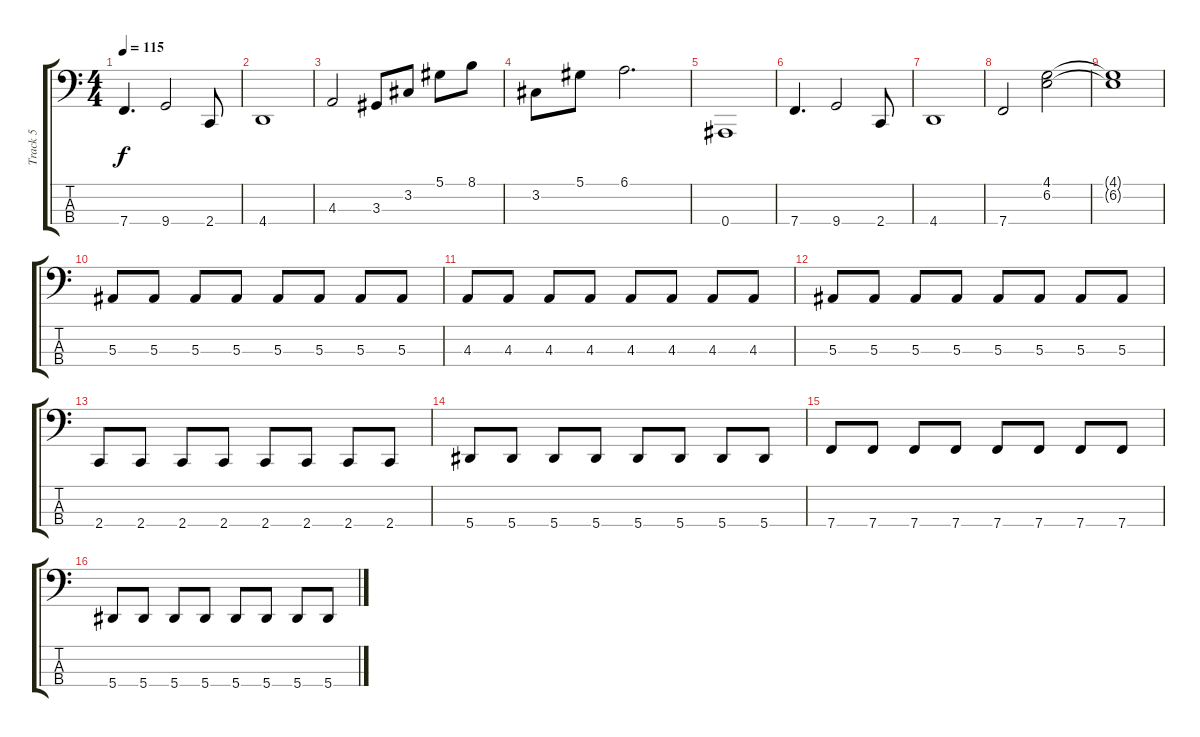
\track ("Track 5" "Track 5") {instrument electricbassfinger}
\staff {score tabs}
\tuning (Eb2 Bb1 F1 Bb0) {hide}
\ts (4 4)
\tempo 115
\clef f4
\ks c
7.4.4{d dy f} 9.4.2 2.4.8 |
4.4.1 |
4.3.2 3.3.8 3.2.8 5.1.8 8.1.8 |
3.2.8 5.1.8 6.1.2{d} |
0.4.1 |
7.4.4{d} 9.4.2 2.4.8 |
4.4.1 |
7.4.2 (4.1 6.2).2 |
(4.1{t} 6.2{t}).1 |
5.3.8 5.3.8 5.3.8 5.3.8 5.3.8 5.3.8 5.3.8 5.3.8 |
4.3.8 4.3.8 4.3.8 4.3.8 4.3.8 4.3.8 4.3.8 4.3.8 |
5.3.8 5.3.8 5.3.8 5.3.8 5.3.8 5.3.8 5.3.8 5.3.8 |
2.4.8 2.4.8 2.4.8 2.4.8 2.4.8 2.4.8 2.4.8 2.4.8 |
5.4.8 5.4.8 5.4.8 5.4.8 5.4.8 5.4.8 5.4.8 5.4.8 |
7.4.8 7.4.8 7.4.8 7.4.8 7.4.8 7.4.8 7.4.8 7.4.8 |
5.4.8 5.4.8 5.4.8 5.4.8 5.4.8 5.4.8 5.4.8 5.4.8
